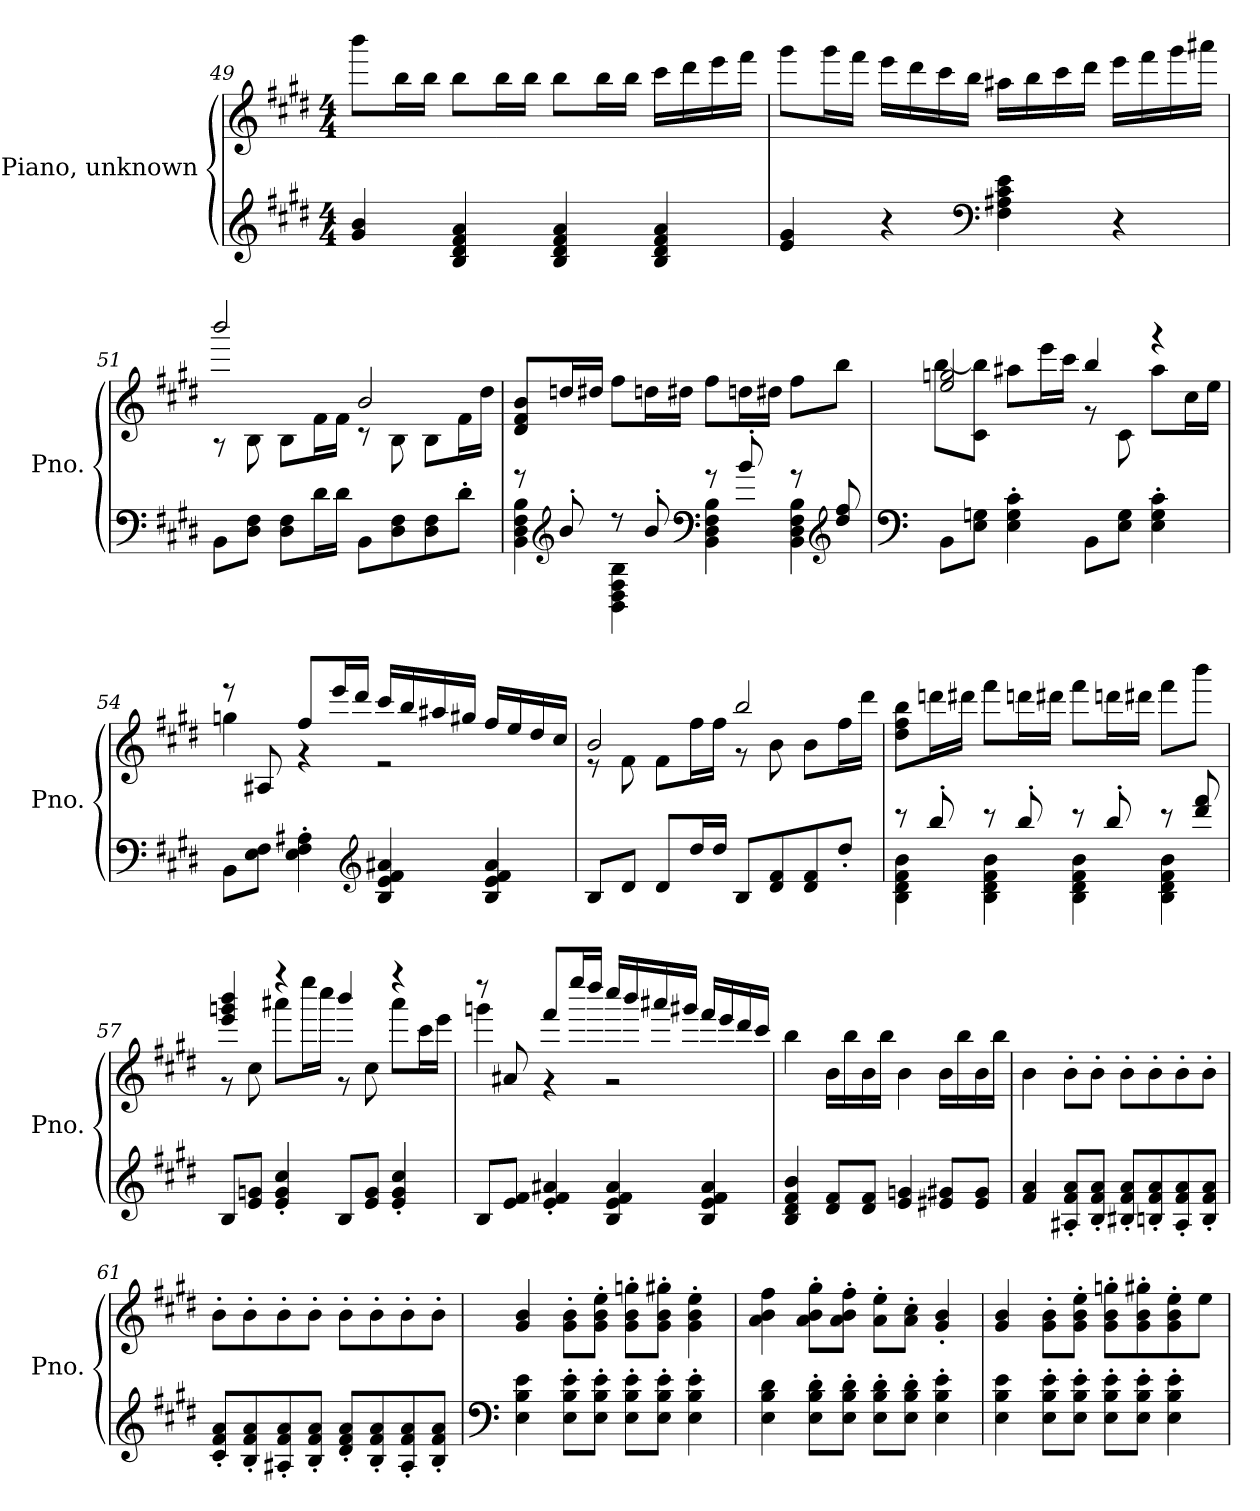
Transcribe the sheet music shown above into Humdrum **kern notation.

**kern	**kern
*part1	*part1
*staff2	*staff1
*I"Piano, unknown	*
*I'Pno.	*
!!LO:LB:g=z
*clefG2	*clefG2
*k[f#c#g#d#]	*k[f#c#g#d#]
*M4/4	*M4/4
=49	=49
4g#/ 4b/	8bbb\L
.	16bb\L
.	16bb\JJ
4B/ 4d#/ 4f#/ 4a/	8bb\L
.	16bb\L
.	16bb\JJ
4B/ 4d#/ 4f#/ 4a/	8bb\L
.	16bb\L
.	16bb\JJ
4B/ 4d#/ 4f#/ 4a/	16ccc#\LL
.	16ddd#\
.	16eee\
.	16fff#\JJ
=50	=50
4e/ 4g#/	8ggg#\L
.	16ggg#\L
.	16fff#\JJ
4r	16eee\LL
.	16ddd#\
.	16ccc#\
.	16bb\JJ
*clefF4	*
4F#\ 4A#X\ 4c#\ 4e\	16aa#X\LL
.	16bb\
.	16ccc#\
.	16ddd#\JJ
4r	16eee\LL
.	16fff#\
.	16ggg#\
.	16aaa#X\JJ
!!LO:LB:g=z
=51	=51
*	*^
8BB\L	2bbb/	8r
8D#\ 8F#\J	.	8B\
8D#\ 8F#\L	.	8B\L
16d#\L	.	16f#\L
16d#\JJ	.	16f#\JJ
8BB\L	2b/	8r
8D#\ 8F#\	.	8B\
8D#\ 8F#\	.	8B\L
8d#'\J	.	16f#\L
.	.	16dd#\JJ
*	*v	*v
=52	=52
*^	*
8r	4BB\ 4D#\ 4F#\ 4B\	8d#/ 8f#/ 8b/L
*clefG2	*	*
8b'/	.	16ddn/L
.	.	16dd#X/JJ
8r	4BB\ 4D#\ 4F#\ 4B\	8ff#\L
8b'/	.	16ddn\L
.	.	16dd#X\JJ
*clefF4	*	*
8r	4BB\ 4D#\ 4F#\ 4B\	8ff#\L
8b'/	.	16ddn\L
.	.	16dd#X\JJ
8r	4BB\ 4D#\ 4F#\ 4B\	8ff#\L
*clefG2	*	*
8dd#/ 8ff#/	.	8bb\J
*v	*v	*
!!LO:PB:g=z
=53	=53
*clefF4	*
*	*^
8BB\L	2ee/ 2ggn/	[8bb\L
8E\ 8Gn\J	.	8c#\ 8bb\]J
4E\' 4G\' 4c#\'	.	8aa#X\L
.	.	16eee\L
.	.	16ccc#\JJ
8BB\L	4bb/	8r
8E\ 8G\J	.	8c#\
4E\' 4G\' 4c#\'	4r	8aa#\L
.	.	16cc#\L
.	.	16ee\JJ
=54	=54	=54
8BB\L	8r	4ggn\
8E\ 8F#\J	8A#X/	.
4E\' 4F#\' 4A#X\'	8ff#/L	4r
.	16eee/L	.
.	16ddd#/JJ	.
*clefG2	*	*
4B/ 4e/ 4f#/ 4a#X/	16ccc#/LL	2r
.	16bb/	.
.	16aa#X/	.
.	16gg#X/JJ	.
4B/ 4e/ 4f#/ 4a#/	16ff#/LL	.
.	16ee/	.
.	16dd#/	.
.	16cc#/JJ	.
!!LO:LB:g=z	!!
=55	=55	=55
8B/L	2b/	8r
8d#/J	.	8f#\
8d#/L	.	8f#\L
16dd#/L	.	16ff#\L
16dd#/JJ	.	16ff#\JJ
8B/L	2bb/	8r
8d#/ 8f#/	.	8b\
8d#/ 8f#/	.	8b\L
8dd#'/J	.	16ff#\L
.	.	16ddd#\JJ
*	*v	*v
=56	=56
*^	*
8r	4B\ 4d#\ 4f#\ 4b\	8dd#\ 8ff#\ 8bb\L
8bb'/	.	16dddn\L
.	.	16ddd#X\JJ
8r	4B\ 4d#\ 4f#\ 4b\	8fff#\L
8bb'/	.	16dddn\L
.	.	16ddd#X\JJ
8r	4B\ 4d#\ 4f#\ 4b\	8fff#\L
8bb'/	.	16dddn\L
.	.	16ddd#X\JJ
8r	4B\ 4d#\ 4f#\ 4b\	8fff#\L
8ddd#/ 8fff#/	.	8bbb\J
*v	*v	*
=57	=57
*	*^
8B/L	4eee/ 4gggn/ 4bbb/	8r
8e/ 8gn/J	.	8cc#\
4e/' 4g/' 4cc#/'	4r	8aaa#X\L
.	.	16eeee\L
.	.	16cccc#\JJ
8B/L	4bbb/	8r
8e/ 8g/J	.	8cc#\
4e/' 4g/' 4cc#/'	4r	8aaa#\L
.	.	16ccc#\L
.	.	16eee\JJ
!!LO:LB:g=z	!!
=58	=58	=58
8B/L	8r	4gggn\
8e/ 8f#/J	8a#X/	.
4e/' 4f#/' 4a#X/'	8fff#/L	4r
.	16eeee/L	.
.	16dddd#/JJ	.
4B/ 4e/ 4f#/ 4a#/	16cccc#/LL	2r
.	16bbb/	.
.	16aaa#X/	.
.	16ggg#X/JJ	.
4B/ 4e/ 4f#/ 4a#/	16fff#/LL	.
.	16eee/	.
.	16ddd#/	.
.	16ccc#/JJ	.
*	*v	*v
=59	=59
4B/ 4d#/ 4f#/ 4b/	4bb\
8d#/ 8f#/L	16b\LL
.	16bb\
8d#/ 8f#/J	16b\
.	16bb\JJ
4e/ 4gn/	4b\
8e#X/ 8g#X/L	16b\LL
.	16bb\
8e#/ 8g#/J	16b\
.	16bb\JJ
!!LO:LB:g=z
=60	=60
4f#/ 4a/	4b\
8A#X/' 8f#/' 8a/'L	8b'\L
8B/' 8f#/' 8a/'J	8b'\J
8B#X/' 8f#/' 8a/'L	8b'\L
8Bn/' 8f#/' 8a/'	8b'\
8A#/' 8f#/' 8a/'	8b'\
8B/' 8f#/' 8a/'J	8b'\J
=61	=61
8c#/' 8f#/' 8a/'L	8b'\L
8B/' 8f#/' 8a/'	8b'\
8A#X/' 8f#/' 8a/'	8b'\
8B/' 8f#/' 8a/'J	8b'\J
8d#/' 8f#/' 8a/'L	8b'\L
8B/' 8f#/' 8a/'	8b'\
8A#/' 8f#/' 8a/'	8b'\
8B/' 8f#/' 8a/'J	8b'\J
=62	=62
*clefF4	*
4E\ 4B\ 4e\	4g#/ 4b/
8E\' 8B\' 8e\'L	8g#\' 8b\'L
8E\' 8B\' 8e\'J	8g#\' 8b\' 8ee\'J
8E\' 8B\' 8e\'L	8g#\' 8b\' 8ggn\'L
8E\' 8B\' 8e\'J	8g#\' 8b\' 8gg#X\'J
4E\' 4B\' 4e\'	4g#\' 4b\' 4ee\'
=63	=63
4E\ 4B\ 4d#\	4a\ 4b\ 4ff#\
8E\' 8B\' 8d#\'L	8a\' 8b\' 8gg#\'L
8E\' 8B\' 8d#\'J	8a\' 8b\' 8ff#\'J
8E\' 8B\' 8d#\'L	8a\' 8ee\'L
8E\' 8B\' 8d#\'J	8a\' 8cc#\'J
4E\' 4B\' 4e\'	4g#/' 4b/'
!!LO:LB:g=z
=64	=64
4E\ 4B\ 4e\	4g#/ 4b/
8E\' 8B\' 8e\'L	8g#\' 8b\'L
8E\' 8B\' 8e\'J	8g#\' 8b\' 8ee\'J
8E\' 8B\' 8e\'L	8g#\' 8b\' 8ggn\'L
8E\' 8B\' 8e\'J	8g#\' 8b\' 8gg#X\'
4E\' 4B\' 4e\'	8g#\' 8b\' 8ee\'
.	8ee\J
=	=
*-	*-
